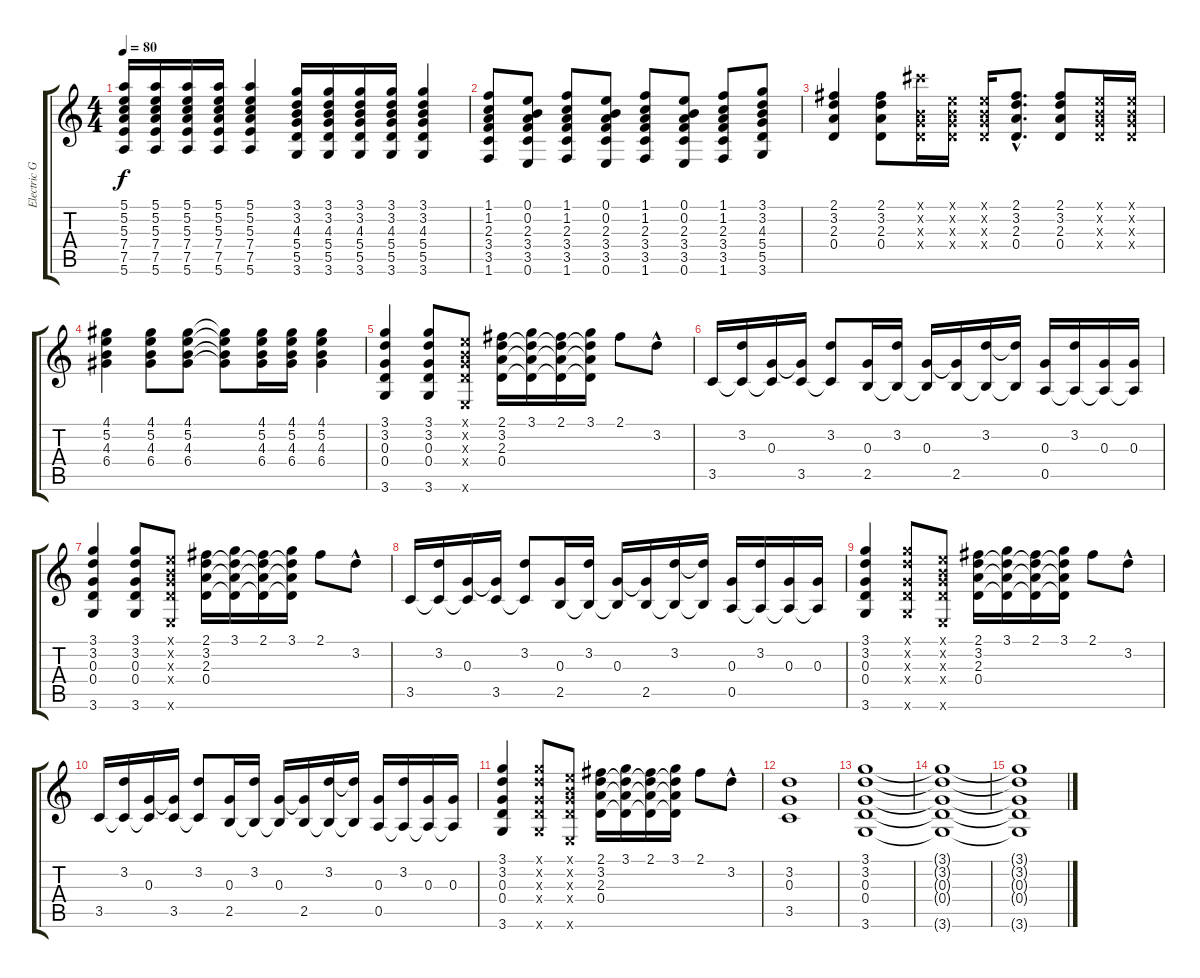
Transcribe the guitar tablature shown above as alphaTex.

\track ("Electric Guitar 3 (Mick Ronson)" "Electric G") {instrument distortionguitar}
\staff {score tabs}
\tuning (E4 B3 G3 D3 A2 E2) {hide}
\ts (4 4)
\tempo 80
\clef g2
\ks c
(5.1 5.2 5.3 7.4 7.5 5.6).16{dy f} (5.1 5.2 5.3 7.4 7.5 5.6).16 (5.1 5.2 5.3 7.4 7.5 5.6).16 (5.1 5.2 5.3 7.4 7.5 5.6).16 (5.1 5.2 5.3 7.4 7.5 5.6).4 (3.1 3.2 4.3 5.4 5.5 3.6).16 (3.1 3.2 4.3 5.4 5.5 3.6).16 (3.1 3.2 4.3 5.4 5.5 3.6).16 (3.1 3.2 4.3 5.4 5.5 3.6).16 (3.1 3.2 4.3 5.4 5.5 3.6).4 |
(1.1 1.2 2.3 3.4 3.5 1.6).8 (0.1 0.2 2.3 3.4 3.5 0.6).8 (1.1 1.2 2.3 3.4 3.5 1.6).8 (0.1 0.2 2.3 3.4 3.5 0.6).8 (1.1 1.2 2.3 3.4 3.5 1.6).8 (0.1 0.2 2.3 3.4 3.5 0.6).8 (1.1 1.2 2.3 3.4 3.5 1.6).8 (3.1 3.2 4.3 5.4 5.5 3.6).8 |
(2.1 3.2 2.3 0.4).4 (2.1 3.2 2.3 0.4).8 (9.1{x} 0.2{x} 0.3{x} 0.4{x}).16 (0.1{x} 0.2{x} 0.3{x} 0.4{x}).16 (0.1{x} 0.2{x} 0.3{x} 0.4{x}).16 (2.1{hac} 3.2{hac} 2.3{hac} 0.4{hac}).8{d} (2.1 3.2 2.3 0.4).8 (0.1{x} 0.2{x} 0.3{x} 0.4{x}).16 (0.1{x} 0.2{x} 0.3{x} 0.4{x}).16 |
(4.1 5.2 4.3 6.4).4 (4.1 5.2 4.3 6.4).8 (4.1 5.2 4.3 6.4).8 (4.1{t} 5.2{t} 4.3{t} 6.4{t}).8 (4.1 5.2 4.3 6.4).16 (4.1 5.2 4.3 6.4).16 (4.1 5.2 4.3 6.4).4 |
(3.1 3.2 0.3 0.4 3.6).4 (3.1 3.2 0.3 0.4 3.6).8 (0.1{x} 0.2{x} 0.3{x} 0.4{x} 0.6{x}).8 (2.1 3.2 2.3 0.4).16 (3.1 3.2{t} 2.3{t} 0.4{t}).16 (2.1 3.2{t} 2.3{t} 0.4{t}).16 (3.1 3.2{t} 2.3{t} 0.4{t}).16 2.1.8 3.2{hac}.8 |
3.5.16 (3.2 3.5{t}).16 (0.3 3.5{t}).16 (0.3{t} 3.5).16 (3.2 3.5{t}).8 (0.3 2.5).16 (3.2 2.5{t}).16 (0.3 2.5{t}).16 (0.3{t} 2.5).16 (3.2 2.5{t}).16 (3.2{t} 2.5{t}).16 (0.3 0.5).16 (3.2 0.5{t}).16 (0.3 0.5{t}).16 (0.3 0.5{t}).16 |
(3.1 3.2 0.3 0.4 3.6).4 (3.1 3.2 0.3 0.4 3.6).8 (0.1{x} 0.2{x} 0.3{x} 0.4{x} 0.6{x}).8 (2.1 3.2 2.3 0.4).16 (3.1 3.2{t} 2.3{t} 0.4{t}).16 (2.1 3.2{t} 2.3{t} 0.4{t}).16 (3.1 3.2{t} 2.3{t} 0.4{t}).16 2.1.8 3.2{hac}.8 |
3.5.16 (3.2 3.5{t}).16 (0.3 3.5{t}).16 (0.3{t} 3.5).16 (3.2 3.5{t}).8 (0.3 2.5).16 (3.2 2.5{t}).16 (0.3 2.5{t}).16 (0.3{t} 2.5).16 (3.2 2.5{t}).16 (3.2{t} 2.5{t}).16 (0.3 0.5).16 (3.2 0.5{t}).16 (0.3 0.5{t}).16 (0.3 0.5{t}).16 |
(3.1 3.2 0.3 0.4 3.6).4 (3.1{x} 3.2{x} 0.3{x} 0.4{x} 3.6{x}).8 (0.1{x} 0.2{x} 0.3{x} 0.4{x} 0.6{x}).8 (2.1 3.2 2.3 0.4).16 (3.1 3.2{t} 2.3{t} 0.4{t}).16 (2.1 3.2{t} 2.3{t} 0.4{t}).16 (3.1 3.2{t} 2.3{t} 0.4{t}).16 2.1.8 3.2{hac}.8 |
3.5.16 (3.2 3.5{t}).16 (0.3 3.5{t}).16 (0.3{t} 3.5).16 (3.2 3.5{t}).8 (0.3 2.5).16 (3.2 2.5{t}).16 (0.3 2.5{t}).16 (0.3{t} 2.5).16 (3.2 2.5{t}).16 (3.2{t} 2.5{t}).16 (0.3 0.5).16 (3.2 0.5{t}).16 (0.3 0.5{t}).16 (0.3 0.5{t}).16 |
(3.1 3.2 0.3 0.4 3.6).4 (3.1{x} 3.2{x} 0.3{x} 0.4{x} 3.6{x}).8 (0.1{x} 0.2{x} 0.3{x} 0.4{x} 0.6{x}).8 (2.1 3.2 2.3 0.4).16 (3.1 3.2{t} 2.3{t} 0.4{t}).16 (2.1 3.2{t} 2.3{t} 0.4{t}).16 (3.1 3.2{t} 2.3{t} 0.4{t}).16 2.1.8 3.2{hac}.8 |
(3.2 0.3 3.5).1 |
(3.1 3.2 0.3 0.4 3.6).1 |
(3.1{t} 3.2{t} 0.3{t} 0.4{t} 3.6{t}).1 |
(3.1{t} 3.2{t} 0.3{t} 0.4{t} 3.6{t}).1
